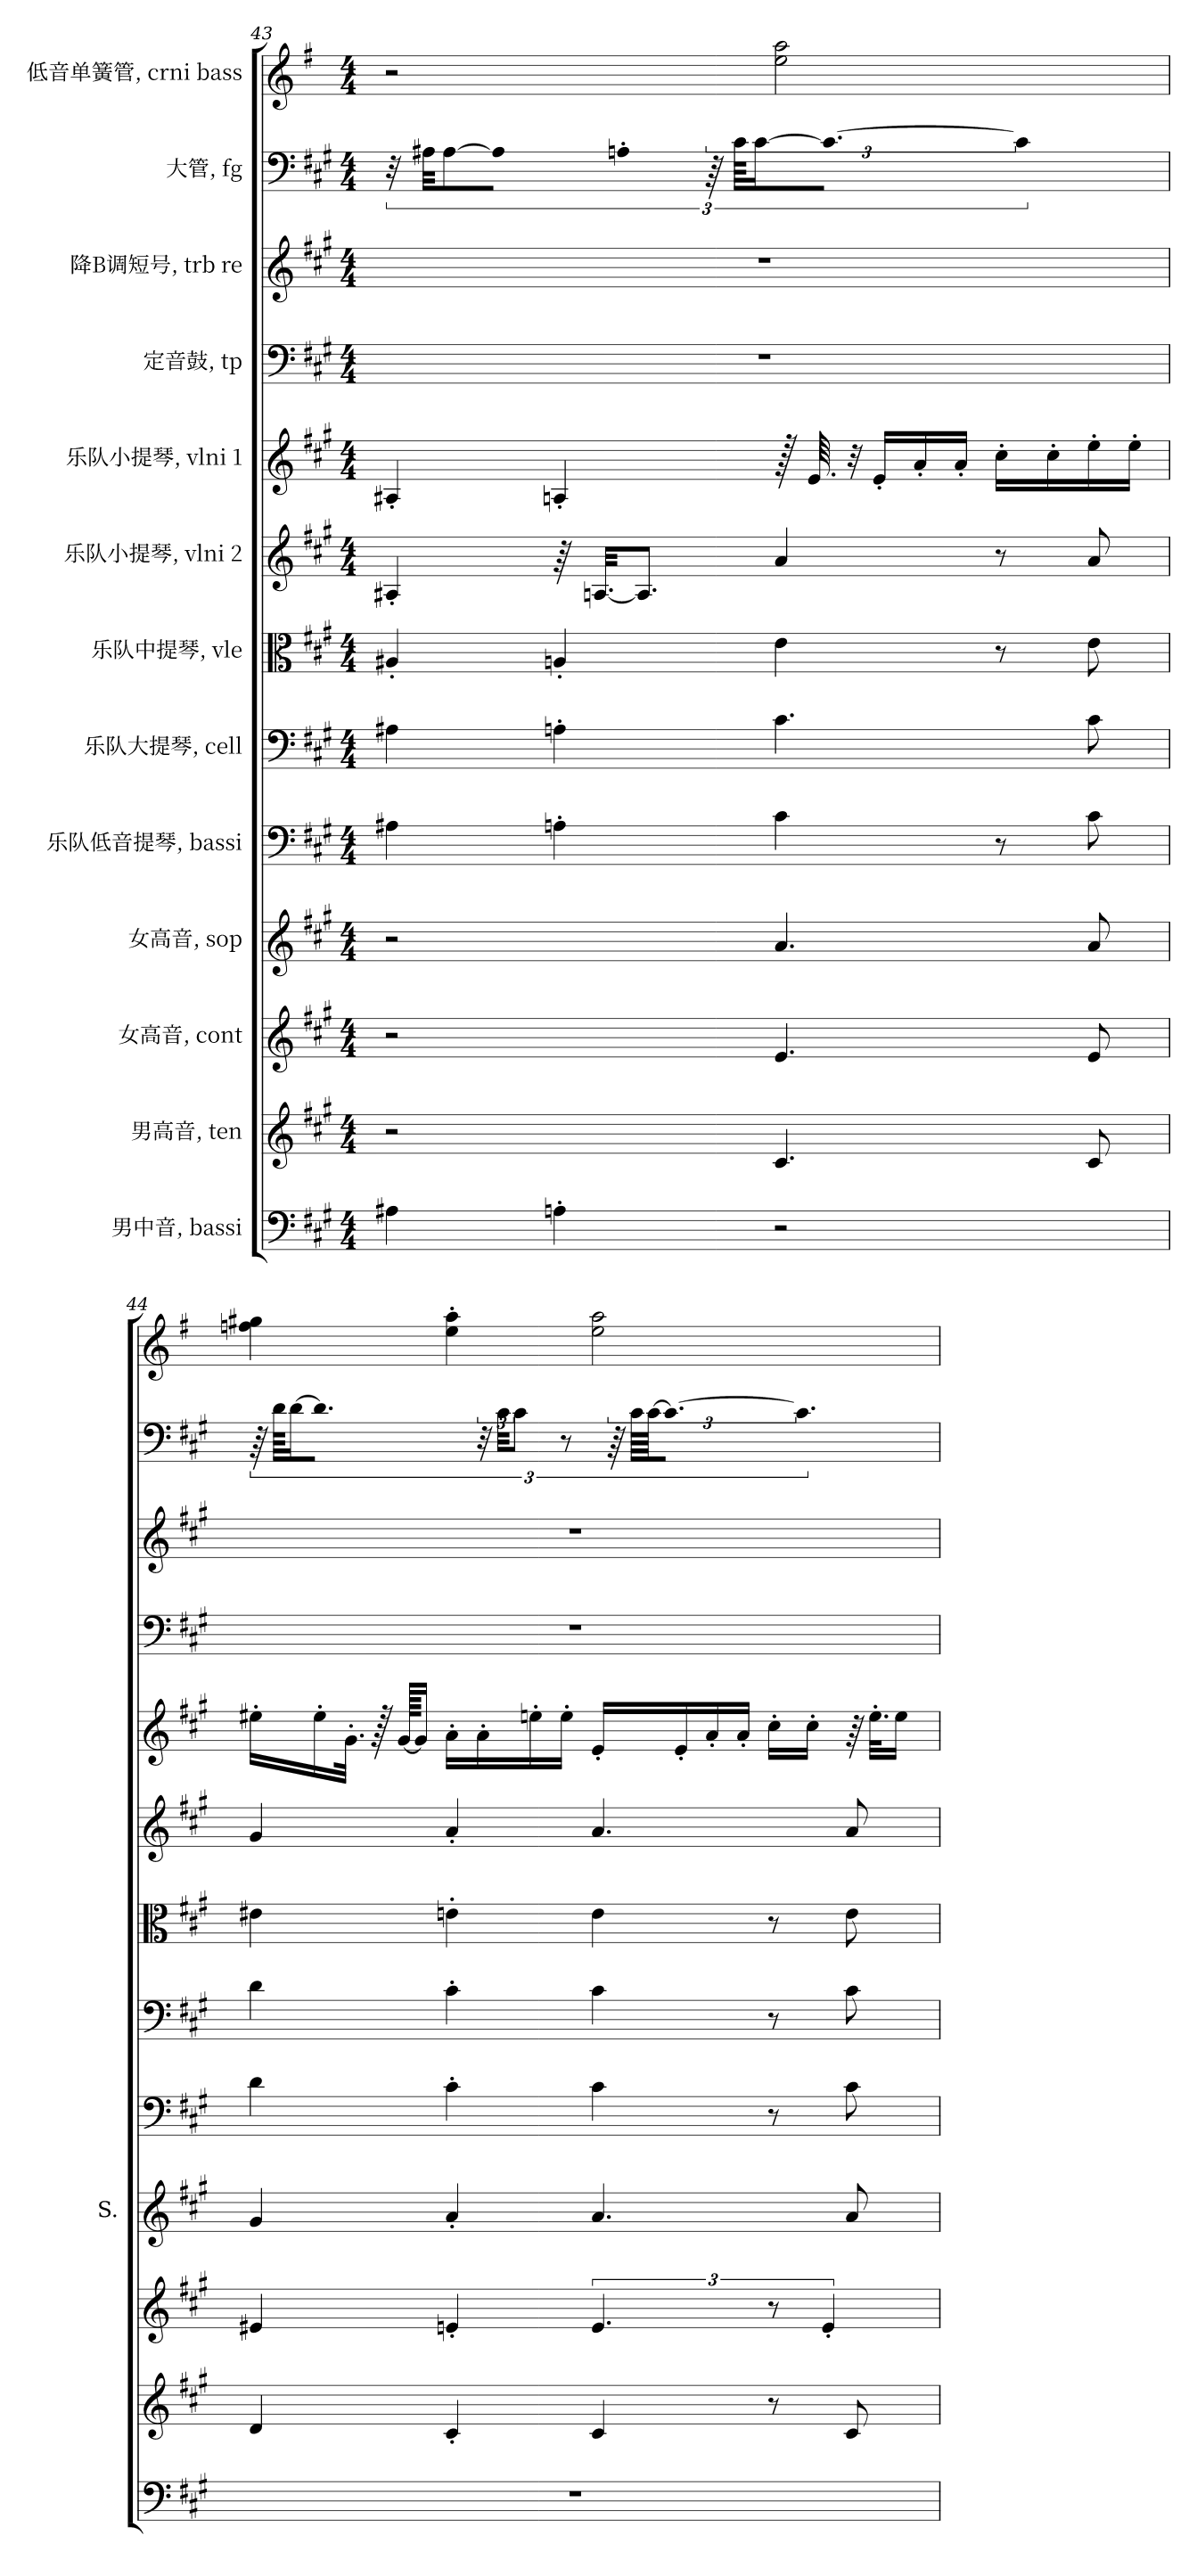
**kern	**kern	**kern	**kern	**kern	**kern	**kern	**kern	**kern	**kern	**kern	**kern	**kern
*part13	*part12	*part11	*part10	*part9	*part8	*part7	*part6	*part5	*part4	*part3	*part2	*part1
*staff13	*staff12	*staff11	*staff10	*staff9	*staff8	*staff7	*staff6	*staff5	*staff4	*staff3	*staff2	*staff1
*I"男中音, bassi	*I"男高音, ten	*I"女高音, cont	*I"女高音, sop	*I"乐队低音提琴, bassi	*I"乐队大提琴, cell	*I"乐队中提琴, vle	*I"乐队小提琴, vlni 2	*I"乐队小提琴, vlni 1	*I"定音鼓, tp	*I"降B调短号, trb re	*I"大管, fg	*I"低音单簧管, crni bass
*	*	*	*I'S.	*	*	*	*	*	*	*	*	*
!!LO:PB:g=z
*clefF4	*clefG2	*clefG2	*clefG2	*clefF4	*clefF4	*clefC3	*clefG2	*clefG2	*clefF4	*clefG2	*clefF4	*clefG2
*	*	*	*	*ITrd7c12	*	*	*	*	*	*ITrd1c2	*	*ITrd8c14
*k[f#c#g#]	*k[f#c#g#]	*k[f#c#g#]	*k[f#c#g#]	*k[f#c#g#]	*k[f#c#g#]	*k[f#c#g#]	*k[f#c#g#]	*k[f#c#g#]	*k[f#c#g#]	*k[f#]	*k[f#c#g#]	*k[f#]
*M4/4	*M4/4	*M4/4	*M4/4	*M4/4	*M4/4	*M4/4	*M4/4	*M4/4	*M4/4	*M4/4	*M4/4	*M4/4
=43	=43	=43	=43	=43	=43	=43	=43	=43	=43	=43	=43	=43
4A#X\	2r	2r	2r	4AA#X\	4A#X\	4A#X'/	4A#X'/	4A#X'/	1r	1r	48r	2r
.	.	.	.	.	.	.	.	.	.	.	48A#X\KKL	.
.	.	.	.	.	.	.	.	.	.	.	[12A#\	.
.	.	.	.	.	.	.	.	.	.	.	8A#\J]	.
4An'\	.	.	.	4AAn'\	4An'\	4An'/	64r	4An'/	.	.	4An'\	.
.	.	.	.	.	.	.	[32.An/KKL	.	.	.	.	.
.	.	.	.	.	.	.	8.A/J]	.	.	.	.	.
2r	4.c#/	4.e/	4.a/	4C#\	4.c#\	4e\	4a/	128r	.	.	96r	2e\ 2a\
.	.	.	.	.	.	.	.	64.e/	.	.	.	.
.	.	.	.	.	.	.	.	.	.	.	96c#\KKLL	.
.	.	.	.	.	.	.	.	.	.	.	[24c#\J	.
.	.	.	.	.	.	.	.	32r	.	.	.	.
.	.	.	.	.	.	.	.	16e'/LL	.	.	8.c#\J_	.
.	.	.	.	.	.	.	.	16a'/	.	.	.	.
.	.	.	.	.	.	.	.	16a'/JJ	.	.	.	.
.	.	.	.	8r	.	8r	8r	16cc#'\LL	.	.	4c#\]	.
.	.	.	.	.	.	.	.	16cc#'\	.	.	.	.
.	8c#/	8e/	8a/	8C#\	8c#\	8e\	8a/	16ee'\	.	.	.	.
.	.	.	.	.	.	.	.	16ee'\JJ	.	.	.	.
!!LO:PB:g=z
=44	=44	=44	=44	=44	=44	=44	=44	=44	=44	=44	=44	=44
1r	4d/	4e#X/	4g#/	4D\	4d\	4e#X\	4g#/	16ee#X'\LL	1r	1r	96r	4fn\ 4g#X\
.	.	.	.	.	.	.	.	.	.	.	96d\KKLL	.
.	.	.	.	.	.	.	.	.	.	.	[24d\J	.
.	.	.	.	.	.	.	.	16ee#'\	.	.	8.d\J]	.
.	.	.	.	.	.	.	.	32.g#'\JJk	.	.	.	.
.	.	.	.	.	.	.	.	128r	.	.	.	.
.	.	.	.	.	.	.	.	[128g#/KKKLL	.	.	.	.
.	.	.	.	.	.	.	.	16g#/JJ]	.	.	.	.
.	4c#'/	4en'/	4a'/	4C#'\	4c#'\	4en'\	4a'/	16a'\LL	.	.	48r	4e\' 4a\'
.	.	.	.	.	.	.	.	.	.	.	48c#\KKL	.
.	.	.	.	.	.	.	.	.	.	.	12c#\J	.
.	.	.	.	.	.	.	.	16a'\	.	.	.	.
.	.	.	.	.	.	.	.	16een'\	.	.	8r	.
.	.	.	.	.	.	.	.	16ee'\JJ	.	.	.	.
.	4c#/	6.e/	4.a/	4C#\	4c#\	4e\	4.a/	16e'/LL	.	.	96r	2e\ 2a\
.	.	.	.	.	.	.	.	.	.	.	96c#\LLLL	.
.	.	.	.	.	.	.	.	.	.	.	[96c#\JJ	.
.	.	.	.	.	.	.	.	.	.	.	16.c#\JJ_	.
.	.	.	.	.	.	.	.	16e'/	.	.	.	.
.	.	.	.	.	.	.	.	16a'/	.	.	4.c#\]	.
.	.	.	.	.	.	.	.	16a'/JJ	.	.	.	.
.	8r	12r	.	8r	8r	8r	.	16cc#'\LL	.	.	.	.
.	.	.	.	.	.	.	.	16cc#'\JJ	.	.	.	.
.	.	6e'/	.	.	.	.	.	.	.	.	.	.
.	8c#/	.	8a/	8C#\	8c#\	8e\	8a/	64r	.	.	.	.
.	.	.	.	.	.	.	.	32.ee'\KLL	.	.	.	.
.	.	.	.	.	.	.	.	16ee\JJ	.	.	.	.
=	=	=	=	=	=	=	=	=	=	=	=	=
*-	*-	*-	*-	*-	*-	*-	*-	*-	*-	*-	*-	*-
